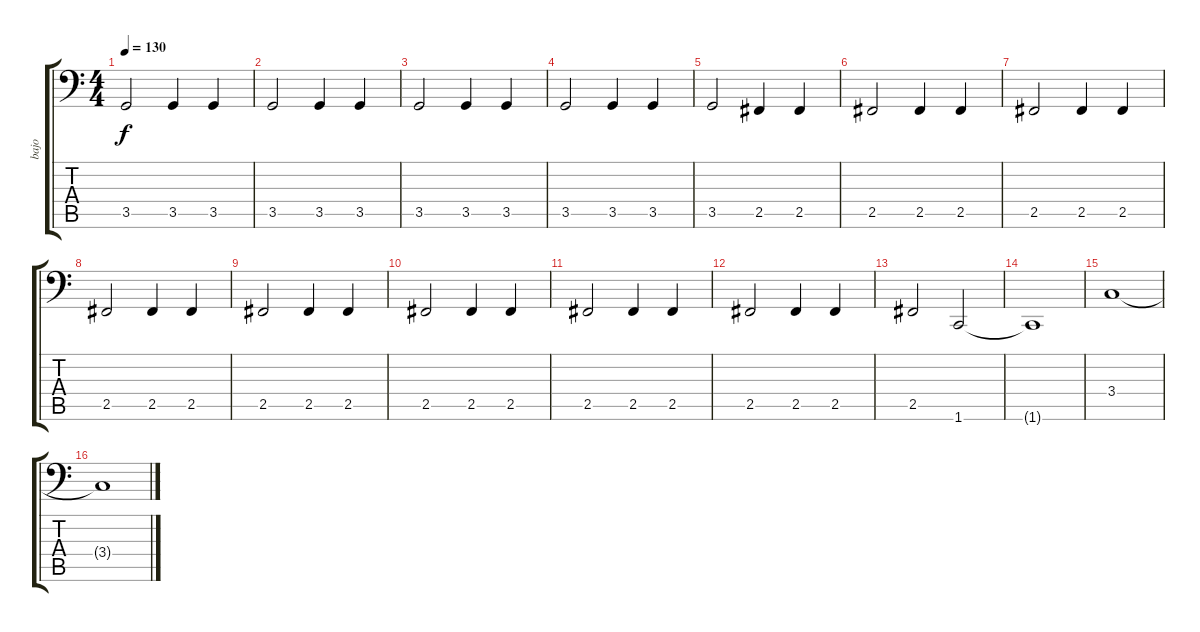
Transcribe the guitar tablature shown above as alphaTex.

\track ("bajo" "bajo") {instrument electricbassfinger}
\staff {score tabs}
\tuning (C3 G2 D2 A1 E1 B0) {hide}
\ts (4 4)
\tempo 130
\clef f4
\ks c
3.5.2{dy f} 3.5.4 3.5.4 |
3.5.2 3.5.4 3.5.4 |
3.5.2 3.5.4 3.5.4 |
3.5.2 3.5.4 3.5.4 |
3.5.2 2.5.4 2.5.4 |
2.5.2 2.5.4 2.5.4 |
2.5.2 2.5.4 2.5.4 |
2.5.2 2.5.4 2.5.4 |
2.5.2 2.5.4 2.5.4 |
2.5.2 2.5.4 2.5.4 |
2.5.2 2.5.4 2.5.4 |
2.5.2 2.5.4 2.5.4 |
2.5.2 1.6.2 |
1.6{t}.1 |
3.4.1 |
3.4{t}.1
